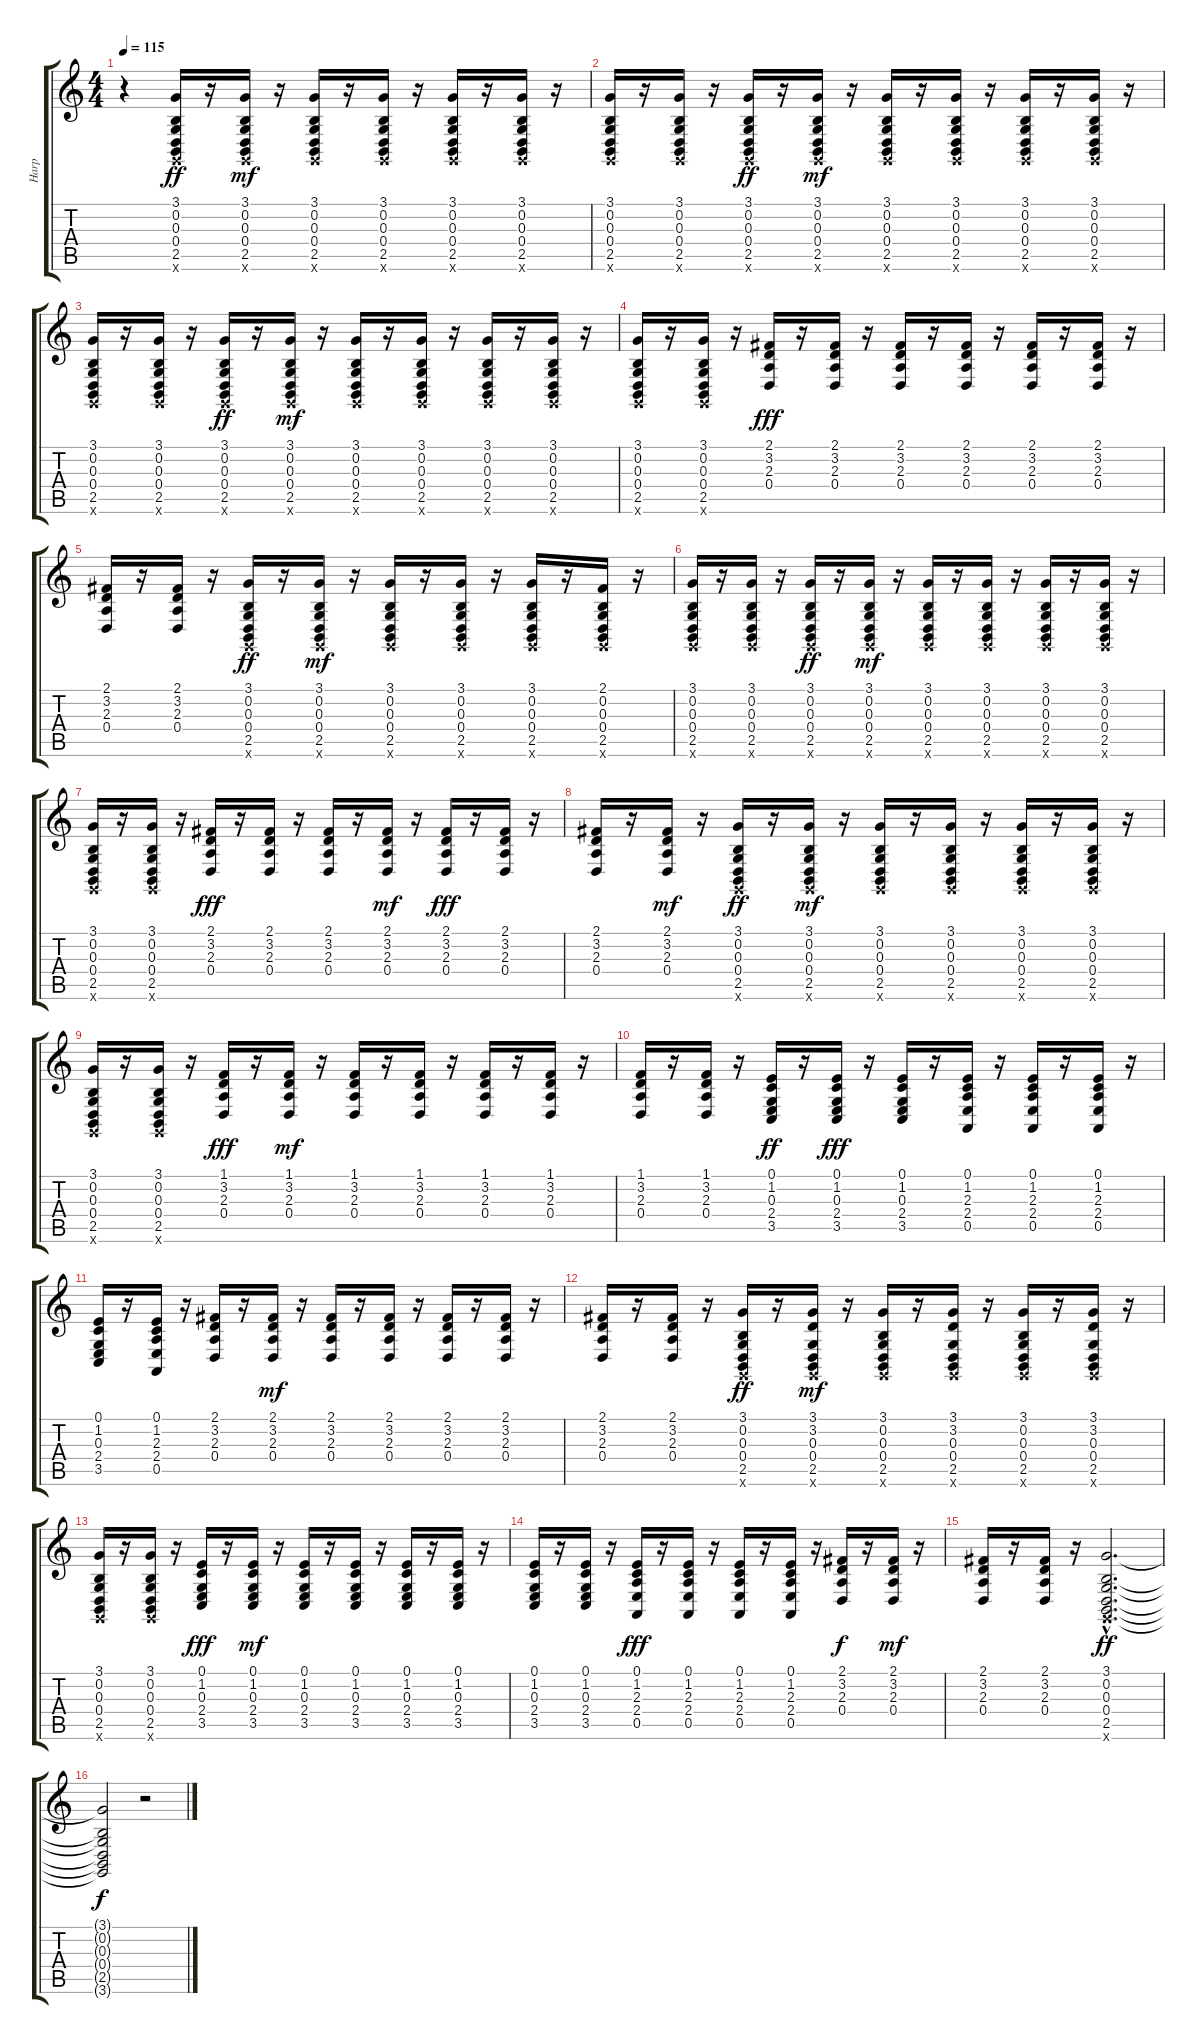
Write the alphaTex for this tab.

\track ("Harp" "Harp") {instrument harpsichord}
\staff {score tabs}
\tuning (E4 B3 G3 D3 A2 E2) {hide}
\ts (4 4)
\tempo 115
\clef g2
\ks c
r.4{dy ff instrument harpsichord} (3.1 0.2 0.3 0.4 2.5 3.6{x}).16 r.16 (3.1 0.2 0.3 0.4 2.5 3.6{x}).16{dy mf} r.16 (3.1 0.2 0.3 0.4 2.5 3.6{x}).16 r.16 (3.1 0.2 0.3 0.4 2.5 3.6{x}).16 r.16 (3.1 0.2 0.3 0.4 2.5 3.6{x}).16 r.16 (3.1 0.2 0.3 0.4 2.5 3.6{x}).16 r.16 |
(3.1 0.2 0.3 0.4 2.5 3.6{x}).16 r.16 (3.1 0.2 0.3 0.4 2.5 3.6{x}).16 r.16 (3.1 0.2 0.3 0.4 2.5 3.6{x}).16{dy ff} r.16 (3.1 0.2 0.3 0.4 2.5 3.6{x}).16{dy mf} r.16 (3.1 0.2 0.3 0.4 2.5 3.6{x}).16 r.16 (3.1 0.2 0.3 0.4 2.5 3.6{x}).16 r.16 (3.1 0.2 0.3 0.4 2.5 3.6{x}).16 r.16 (3.1 0.2 0.3 0.4 2.5 3.6{x}).16 r.16 |
(3.1 0.2 0.3 0.4 2.5 3.6{x}).16 r.16 (3.1 0.2 0.3 0.4 2.5 3.6{x}).16 r.16 (3.1 0.2 0.3 0.4 2.5 3.6{x}).16{dy ff} r.16 (3.1 0.2 0.3 0.4 2.5 3.6{x}).16{dy mf} r.16 (3.1 0.2 0.3 0.4 2.5 3.6{x}).16 r.16 (3.1 0.2 0.3 0.4 2.5 3.6{x}).16 r.16 (3.1 0.2 0.3 0.4 2.5 3.6{x}).16 r.16 (3.1 0.2 0.3 0.4 2.5 3.6{x}).16 r.16 |
(3.1 0.2 0.3 0.4 2.5 3.6{x}).16 r.16 (3.1 0.2 0.3 0.4 2.5 3.6{x}).16 r.16 (2.1 3.2 2.3 0.4).16{dy fff} r.16 (2.1 3.2 2.3 0.4).16 r.16 (2.1 3.2 2.3 0.4).16 r.16 (2.1 3.2 2.3 0.4).16 r.16 (2.1 3.2 2.3 0.4).16 r.16 (2.1 3.2 2.3 0.4).16 r.16 |
(2.1 3.2 2.3 0.4).16 r.16 (2.1 3.2 2.3 0.4).16 r.16 (3.1 0.2 0.3 0.4 2.5 3.6{x}).16{dy ff} r.16 (3.1 0.2 0.3 0.4 2.5 3.6{x}).16{dy mf} r.16 (3.1 0.2 0.3 0.4 2.5 3.6{x}).16 r.16 (3.1 0.2 0.3 0.4 2.5 3.6{x}).16 r.16 (3.1 0.2 0.3 0.4 2.5 3.6{x}).16 r.16 (2.1 0.2 0.3 0.4 2.5 3.6{x}).16 r.16 |
(3.1 0.2 0.3 0.4 2.5 3.6{x}).16 r.16 (3.1 0.2 0.3 0.4 2.5 3.6{x}).16 r.16 (3.1 0.2 0.3 0.4 2.5 3.6{x}).16{dy ff} r.16 (3.1 0.2 0.3 0.4 2.5 3.6{x}).16{dy mf} r.16 (3.1 0.2 0.3 0.4 2.5 3.6{x}).16 r.16 (3.1 0.2 0.3 0.4 2.5 3.6{x}).16 r.16 (3.1 0.2 0.3 0.4 2.5 3.6{x}).16 r.16 (3.1 0.2 0.3 0.4 2.5 3.6{x}).16 r.16 |
(3.1 0.2 0.3 0.4 2.5 3.6{x}).16 r.16 (3.1 0.2 0.3 0.4 2.5 3.6{x}).16 r.16 (2.1 3.2 2.3 0.4).16{dy fff} r.16 (2.1 3.2 2.3 0.4).16 r.16 (2.1 3.2 2.3 0.4).16 r.16 (2.1 3.2 2.3 0.4).16{dy mf} r.16 (2.1 3.2 2.3 0.4).16{dy fff} r.16 (2.1 3.2 2.3 0.4).16 r.16 |
(2.1 3.2 2.3 0.4).16 r.16 (2.1 3.2 2.3 0.4).16{dy mf} r.16 (3.1 0.2 0.3 0.4 2.5 3.6{x}).16{dy ff} r.16 (3.1 0.2 0.3 0.4 2.5 3.6{x}).16{dy mf} r.16 (3.1 0.2 0.3 0.4 2.5 3.6{x}).16 r.16 (3.1 0.2 0.3 0.4 2.5 3.6{x}).16 r.16 (3.1 0.2 0.3 0.4 2.5 3.6{x}).16 r.16 (3.1 0.2 0.3 0.4 2.5 3.6{x}).16 r.16 |
(3.1 0.2 0.3 0.4 2.5 3.6{x}).16 r.16 (3.1 0.2 0.3 0.4 2.5 3.6{x}).16 r.16 (1.1 3.2 2.3 0.4).16{dy fff} r.16 (1.1 3.2 2.3 0.4).16{dy mf} r.16 (1.1 3.2 2.3 0.4).16 r.16 (1.1 3.2 2.3 0.4).16 r.16 (1.1 3.2 2.3 0.4).16 r.16 (1.1 3.2 2.3 0.4).16 r.16 |
(1.1 3.2 2.3 0.4).16 r.16 (1.1 3.2 2.3 0.4).16 r.16 (0.1 1.2 0.3 2.4 3.5).16{dy ff} r.16 (0.1 1.2 0.3 2.4 3.5).16{dy fff} r.16 (0.1 1.2 0.3 2.4 3.5).16 r.16 (0.1 1.2 2.3 2.4 0.5).16 r.16 (0.1 1.2 2.3 2.4 0.5).16 r.16 (0.1 1.2 2.3 2.4 0.5).16 r.16 |
(0.1 1.2 0.3 2.4 3.5).16 r.16 (0.1 1.2 2.3 2.4 0.5).16 r.16 (2.1 3.2 2.3 0.4).16 r.16 (2.1 3.2 2.3 0.4).16{dy mf} r.16 (2.1 3.2 2.3 0.4).16 r.16 (2.1 3.2 2.3 0.4).16 r.16 (2.1 3.2 2.3 0.4).16 r.16 (2.1 3.2 2.3 0.4).16 r.16 |
(2.1 3.2 2.3 0.4).16 r.16 (2.1 3.2 2.3 0.4).16 r.16 (3.1 0.2 0.3 0.4 2.5 3.6{x}).16{dy ff} r.16 (3.1 3.2 0.3 0.4 2.5 3.6{x}).16{dy mf} r.16 (3.1 0.2 0.3 0.4 2.5 3.6{x}).16 r.16 (3.1 3.2 0.3 0.4 2.5 3.6{x}).16 r.16 (3.1 0.2 0.3 0.4 2.5 3.6{x}).16 r.16 (3.1 3.2 0.3 0.4 2.5 3.6{x}).16 r.16 |
(3.1 0.2 0.3 0.4 2.5 3.6{x}).16 r.16 (3.1 0.2 0.3 0.4 2.5 3.6{x}).16 r.16 (0.1 1.2 0.3 2.4 3.5).16{dy fff} r.16 (0.1 1.2 0.3 2.4 3.5).16{dy mf} r.16 (0.1 1.2 0.3 2.4 3.5).16 r.16 (0.1 1.2 0.3 2.4 3.5).16 r.16 (0.1 1.2 0.3 2.4 3.5).16 r.16 (0.1 1.2 0.3 2.4 3.5).16 r.16 |
(0.1 1.2 0.3 2.4 3.5).16 r.16 (0.1 1.2 0.3 2.4 3.5).16 r.16 (0.1 1.2 2.3 2.4 0.5).16{dy fff} r.16 (0.1 1.2 2.3 2.4 0.5).16 r.16 (0.1 1.2 2.3 2.4 0.5).16 r.16 (0.1 1.2 2.3 2.4 0.5).16 r.16 (2.1 3.2 2.3 0.4).16{dy f} r.16 (2.1 3.2 2.3 0.4).16{dy mf} r.16 |
(2.1 3.2 2.3 0.4).16 r.16 (2.1 3.2 2.3 0.4).16 r.16 (3.1{hac} 0.2{hac} 0.3{hac} 0.4{hac} 2.5{hac} 3.6{hac x}).2{d dy ff} |
(3.1{t} 0.2{t} 0.3{t} 0.4{t} 2.5{t} 3.6{t}).2{dy f} r.2
